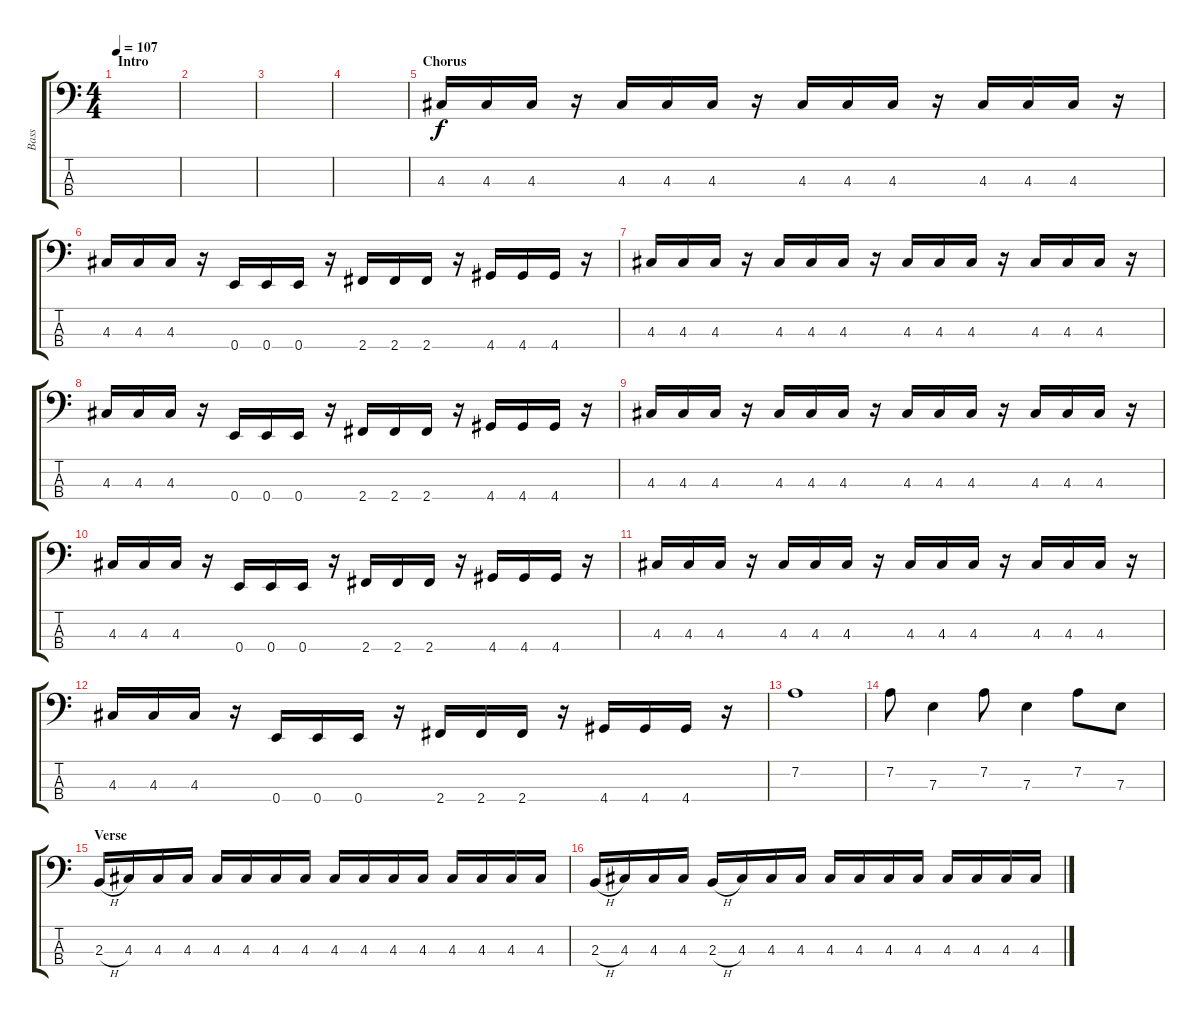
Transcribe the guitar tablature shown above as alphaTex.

\track ("Bass" "Bass") {instrument electricbasspick}
\staff {score tabs}
\tuning (G2 D2 A1 E1) {hide}
\ts (4 4)
\section ("" "Intro")
\tempo 107
\clef f4
\ks c
|
|
|
|
\section ("" "Chorus")
4.3.16 4.3.16 4.3.16 r.16 4.3.16 4.3.16 4.3.16 r.16 4.3.16 4.3.16 4.3.16 r.16 4.3.16 4.3.16 4.3.16 r.16 |
4.3.16 4.3.16 4.3.16 r.16 0.4.16 0.4.16 0.4.16 r.16 2.4.16 2.4.16 2.4.16 r.16 4.4.16 4.4.16 4.4.16 r.16 |
4.3.16 4.3.16 4.3.16 r.16 4.3.16 4.3.16 4.3.16 r.16 4.3.16 4.3.16 4.3.16 r.16 4.3.16 4.3.16 4.3.16 r.16 |
4.3.16 4.3.16 4.3.16 r.16 0.4.16 0.4.16 0.4.16 r.16 2.4.16 2.4.16 2.4.16 r.16 4.4.16 4.4.16 4.4.16 r.16 |
4.3.16 4.3.16 4.3.16 r.16 4.3.16 4.3.16 4.3.16 r.16 4.3.16 4.3.16 4.3.16 r.16 4.3.16 4.3.16 4.3.16 r.16 |
4.3.16 4.3.16 4.3.16 r.16 0.4.16 0.4.16 0.4.16 r.16 2.4.16 2.4.16 2.4.16 r.16 4.4.16 4.4.16 4.4.16 r.16 |
4.3.16 4.3.16 4.3.16 r.16 4.3.16 4.3.16 4.3.16 r.16 4.3.16 4.3.16 4.3.16 r.16 4.3.16 4.3.16 4.3.16 r.16 |
4.3.16 4.3.16 4.3.16 r.16 0.4.16 0.4.16 0.4.16 r.16 2.4.16 2.4.16 2.4.16 r.16 4.4.16 4.4.16 4.4.16 r.16 |
7.2.1 |
7.2.8 7.3.4 7.2.8 7.3.4 7.2.8 7.3.8 |
\section ("" "Verse")
2.3{h}.16 4.3.16 4.3.16 4.3.16 4.3.16 4.3.16 4.3.16 4.3.16 4.3.16 4.3.16 4.3.16 4.3.16 4.3.16 4.3.16 4.3.16 4.3.16 |
2.3{h}.16 4.3.16 4.3.16 4.3.16 2.3{h}.16 4.3.16 4.3.16 4.3.16 4.3.16 4.3.16 4.3.16 4.3.16 4.3.16 4.3.16 4.3.16 4.3.16
